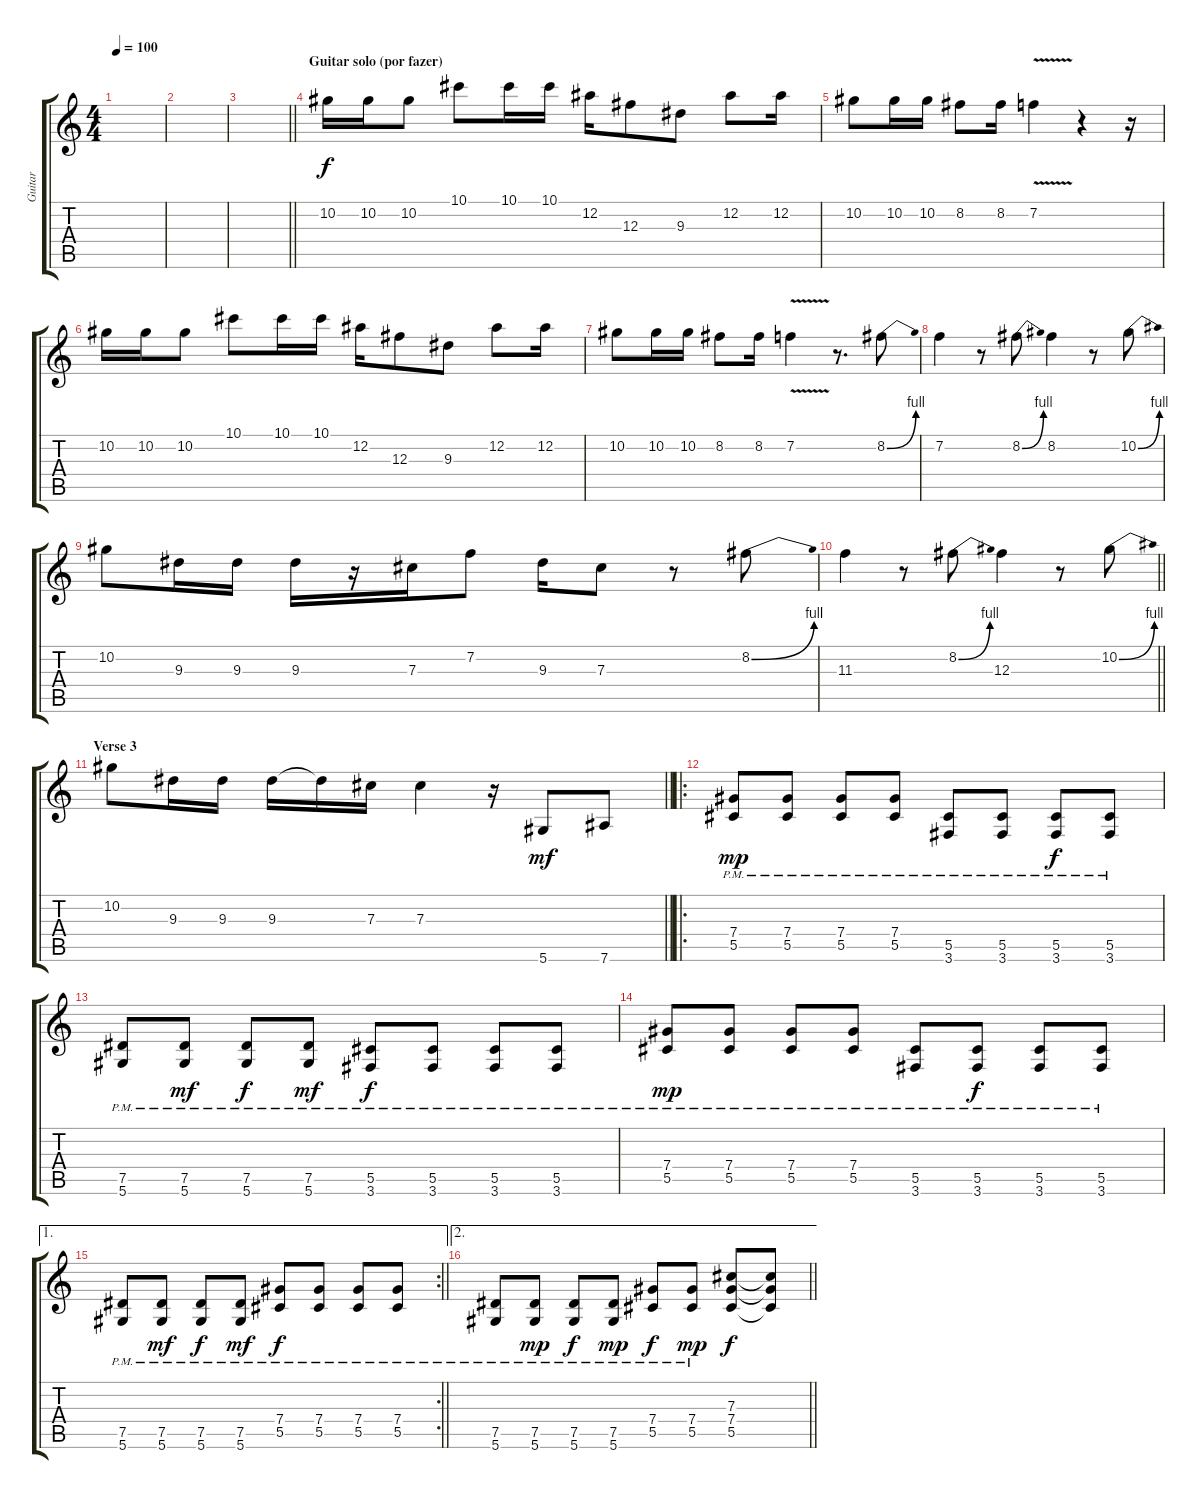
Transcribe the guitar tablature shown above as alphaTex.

\track ("Guitar" "Guitar") {instrument distortionguitar}
\staff {score tabs}
\tuning (Eb4 Bb3 Gb3 Db3 Ab2 Eb2) {hide}
\ts (4 4)
\tempo 100
\clef g2
\ks c
|
|
\barLineRight lightlight
|
\section ("" "Guitar solo (por fazer)")
10.2.16 10.2.16 10.2.8 10.1.8 10.1.16 10.1.16 12.2.16 12.3.8 9.3.8 12.2.8 12.2.16 |
10.2.8 10.2.16 10.2.16 8.2.8 8.2.16 7.2{v}.4 r.4 r.16 |
10.2.16 10.2.16 10.2.8 10.1.8 10.1.16 10.1.16 12.2.16 12.3.8 9.3.8 12.2.8 12.2.16 |
10.2.8 10.2.16 10.2.16 8.2.8 8.2.16 7.2{v}.4 r.8{d} 8.2{be (bend 0 0 60 4)}.8 |
7.2.4 r.8 8.2{be (bend 0 0 60 4)}.8 8.2.4 r.8 10.2{be (bend 0 0 60 4)}.8 |
10.2.8 9.3.16 9.3.16 9.3.16 r.16 7.3.16 7.2.8 9.3.16 7.3.8 r.8 8.2{be (bend 0 0 60 4)}.8 |
\barLineRight lightlight
11.3.4 r.8 8.2{be (bend 0 0 60 4)}.8 12.3.4 r.8 10.2{be (bend 0 0 60 4)}.8 |
\section ("" "Verse 3")
\barLineRight lightlight
10.2.8 9.3.16 9.3.16 9.3.16 9.3{t}.16 7.3.16 7.3.4 r.16 5.6.8{dy mf} 7.6.8 |
\ro
(7.4{pm} 5.5{pm}).8{dy mp} (7.4{pm} 5.5{pm}).8 (7.4{pm} 5.5{pm}).8 (7.4{pm} 5.5{pm}).8 (5.5{pm} 3.6{pm}).8 (5.5{pm} 3.6{pm}).8 (5.5{pm} 3.6{pm}).8{dy f} (5.5{pm} 3.6{pm}).8 |
(7.5{pm} 5.6{pm}).8 (7.5{pm} 5.6{pm}).8{dy mf} (7.5{pm} 5.6{pm}).8{dy f} (7.5{pm} 5.6{pm}).8{dy mf} (5.5{pm} 3.6{pm}).8{dy f} (5.5{pm} 3.6{pm}).8 (5.5{pm} 3.6{pm}).8 (5.5{pm} 3.6{pm}).8 |
(7.4{pm} 5.5{pm}).8{dy mp} (7.4{pm} 5.5{pm}).8 (7.4{pm} 5.5{pm}).8 (7.4{pm} 5.5{pm}).8 (5.5{pm} 3.6{pm}).8 (5.5{pm} 3.6{pm}).8{dy f} (5.5{pm} 3.6{pm}).8 (5.5{pm} 3.6{pm}).8 |
\ae 1
\rc 2
\barLineRight lightlight
(7.5{pm} 5.6{pm}).8 (7.5{pm} 5.6{pm}).8{dy mf} (7.5{pm} 5.6{pm}).8{dy f} (7.5{pm} 5.6{pm}).8{dy mf} (7.4{pm} 5.5{pm}).8{dy f} (7.4{pm} 5.5{pm}).8 (7.4{pm} 5.5{pm}).8 (7.4{pm} 5.5{pm}).8 |
\ae 2
\barLineRight lightlight
(7.5{pm} 5.6{pm}).8 (7.5{pm} 5.6{pm}).8{dy mp} (7.5{pm} 5.6{pm}).8{dy f} (7.5{pm} 5.6{pm}).8{dy mp} (7.4{pm} 5.5{pm}).8{dy f} (7.4{pm} 5.5{pm}).8{dy mp} (7.3 7.4 5.5).8{dy f} (7.3{t} 7.4{t} 5.5{t}).8
